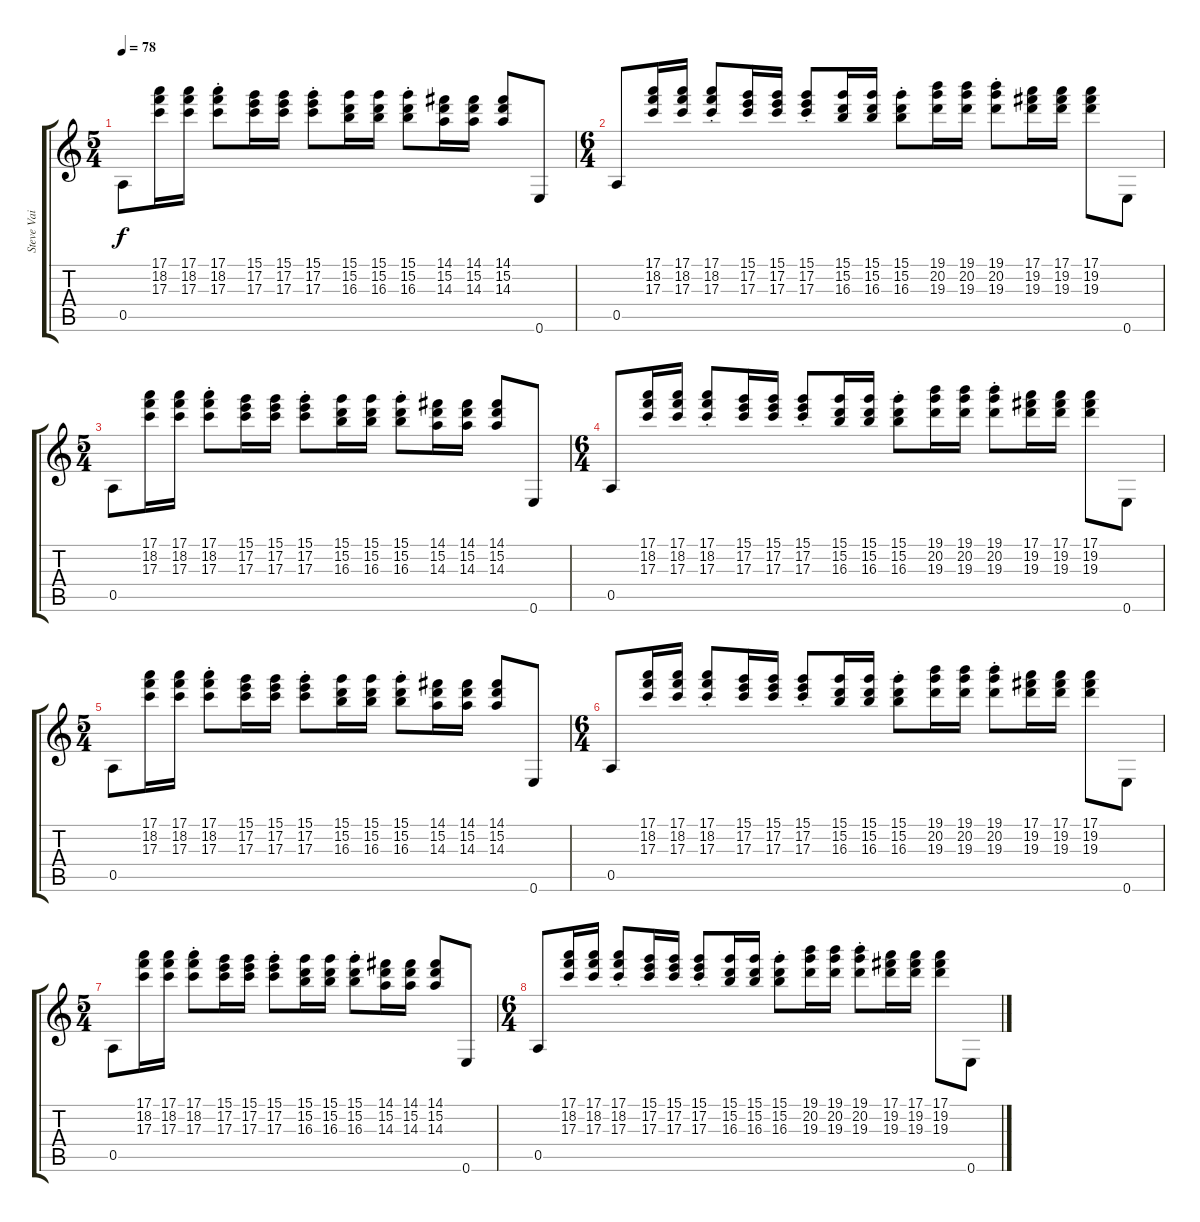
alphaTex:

\track ("Steve Vai - Lead" "Steve Vai ") {instrument distortionguitar}
\staff {score tabs}
\tuning (E4 B3 G3 D3 A2 E2) {hide}
\ts (5 4)
\tempo 78
\clef g2
\ks c
0.5.8{dy f} (17.1 18.2 17.3).16 (17.1 18.2 17.3).16 (17.1{st} 18.2{st} 17.3{st}).8 (15.1 17.2 17.3).16 (15.1 17.2 17.3).16 (15.1{st} 17.2{st} 17.3{st}).8 (15.1 15.2 16.3).16 (15.1 15.2 16.3).16 (15.1{st} 15.2{st} 16.3{st}).8 (14.1 15.2 14.3).16 (14.1 15.2 14.3).16 (14.1 15.2 14.3).8 0.6.8 |
\ts (6 4)
0.5.8{beam Up} (17.1 18.2 17.3).16{beam Up} (17.1 18.2 17.3).16{beam Up} (17.1{st} 18.2{st} 17.3{st}).8{beam Up} (15.1 17.2 17.3).16{beam Up} (15.1 17.2 17.3).16{beam Up} (15.1{st} 17.2{st} 17.3{st}).8{beam Up} (15.1 15.2 16.3).16{beam Up} (15.1 15.2 16.3).16{beam Up} (15.1{st} 15.2{st} 16.3{st}).8 (19.1 20.2 19.3).16 (19.1 20.2 19.3).16 (19.1{st} 20.2{st} 19.3{st}).8 (17.1 19.2 19.3).16 (17.1 19.2 19.3).16 (17.1 19.2 19.3).8 0.6.8 |
\ts (5 4)
0.5.8{volume 11} (17.1 18.2 17.3).16 (17.1 18.2 17.3).16 (17.1{st} 18.2{st} 17.3{st}).8 (15.1 17.2 17.3).16 (15.1 17.2 17.3).16 (15.1{st} 17.2{st} 17.3{st}).8 (15.1 15.2 16.3).16 (15.1 15.2 16.3).16 (15.1{st} 15.2{st} 16.3{st}).8 (14.1 15.2 14.3).16 (14.1 15.2 14.3).16 (14.1 15.2 14.3).8 0.6.8 |
\ts (6 4)
0.5.8{volume 9 beam Up} (17.1 18.2 17.3).16{beam Up} (17.1 18.2 17.3).16{beam Up} (17.1{st} 18.2{st} 17.3{st}).8{beam Up} (15.1 17.2 17.3).16{beam Up} (15.1 17.2 17.3).16{beam Up} (15.1{st} 17.2{st} 17.3{st}).8{beam Up} (15.1 15.2 16.3).16{beam Up} (15.1 15.2 16.3).16{beam Up} (15.1{st} 15.2{st} 16.3{st}).8 (19.1 20.2 19.3).16 (19.1 20.2 19.3).16 (19.1{st} 20.2{st} 19.3{st}).8 (17.1 19.2 19.3).16 (17.1 19.2 19.3).16 (17.1 19.2 19.3).8 0.6.8 |
\ts (5 4)
0.5.8 (17.1 18.2 17.3).16 (17.1 18.2 17.3).16 (17.1{st} 18.2{st} 17.3{st}).8 (15.1 17.2 17.3).16 (15.1 17.2 17.3).16 (15.1{st} 17.2{st} 17.3{st}).8 (15.1 15.2 16.3).16 (15.1 15.2 16.3).16 (15.1{st} 15.2{st} 16.3{st}).8 (14.1 15.2 14.3).16 (14.1 15.2 14.3).16 (14.1 15.2 14.3).8 0.6.8 |
\ts (6 4)
0.5.8{volume 0 beam Up} (17.1 18.2 17.3).16{beam Up} (17.1 18.2 17.3).16{beam Up} (17.1{st} 18.2{st} 17.3{st}).8{beam Up} (15.1 17.2 17.3).16{beam Up} (15.1 17.2 17.3).16{beam Up} (15.1{st} 17.2{st} 17.3{st}).8{beam Up} (15.1 15.2 16.3).16{beam Up} (15.1 15.2 16.3).16{beam Up} (15.1{st} 15.2{st} 16.3{st}).8 (19.1 20.2 19.3).16 (19.1 20.2 19.3).16 (19.1{st} 20.2{st} 19.3{st}).8 (17.1 19.2 19.3).16 (17.1 19.2 19.3).16 (17.1 19.2 19.3).8 0.6.8 |
\ts (5 4)
0.5.8 (17.1 18.2 17.3).16 (17.1 18.2 17.3).16 (17.1{st} 18.2{st} 17.3{st}).8 (15.1 17.2 17.3).16 (15.1 17.2 17.3).16 (15.1{st} 17.2{st} 17.3{st}).8 (15.1 15.2 16.3).16 (15.1 15.2 16.3).16 (15.1{st} 15.2{st} 16.3{st}).8 (14.1 15.2 14.3).16 (14.1 15.2 14.3).16 (14.1 15.2 14.3).8 0.6.8 |
\ts (6 4)
0.5.8{beam Up} (17.1 18.2 17.3).16{beam Up} (17.1 18.2 17.3).16{beam Up} (17.1{st} 18.2{st} 17.3{st}).8{beam Up} (15.1 17.2 17.3).16{beam Up} (15.1 17.2 17.3).16{beam Up} (15.1{st} 17.2{st} 17.3{st}).8{beam Up} (15.1 15.2 16.3).16{beam Up} (15.1 15.2 16.3).16{beam Up} (15.1{st} 15.2{st} 16.3{st}).8 (19.1 20.2 19.3).16 (19.1 20.2 19.3).16 (19.1{st} 20.2{st} 19.3{st}).8 (17.1 19.2 19.3).16 (17.1 19.2 19.3).16 (17.1 19.2 19.3).8 0.6.8
